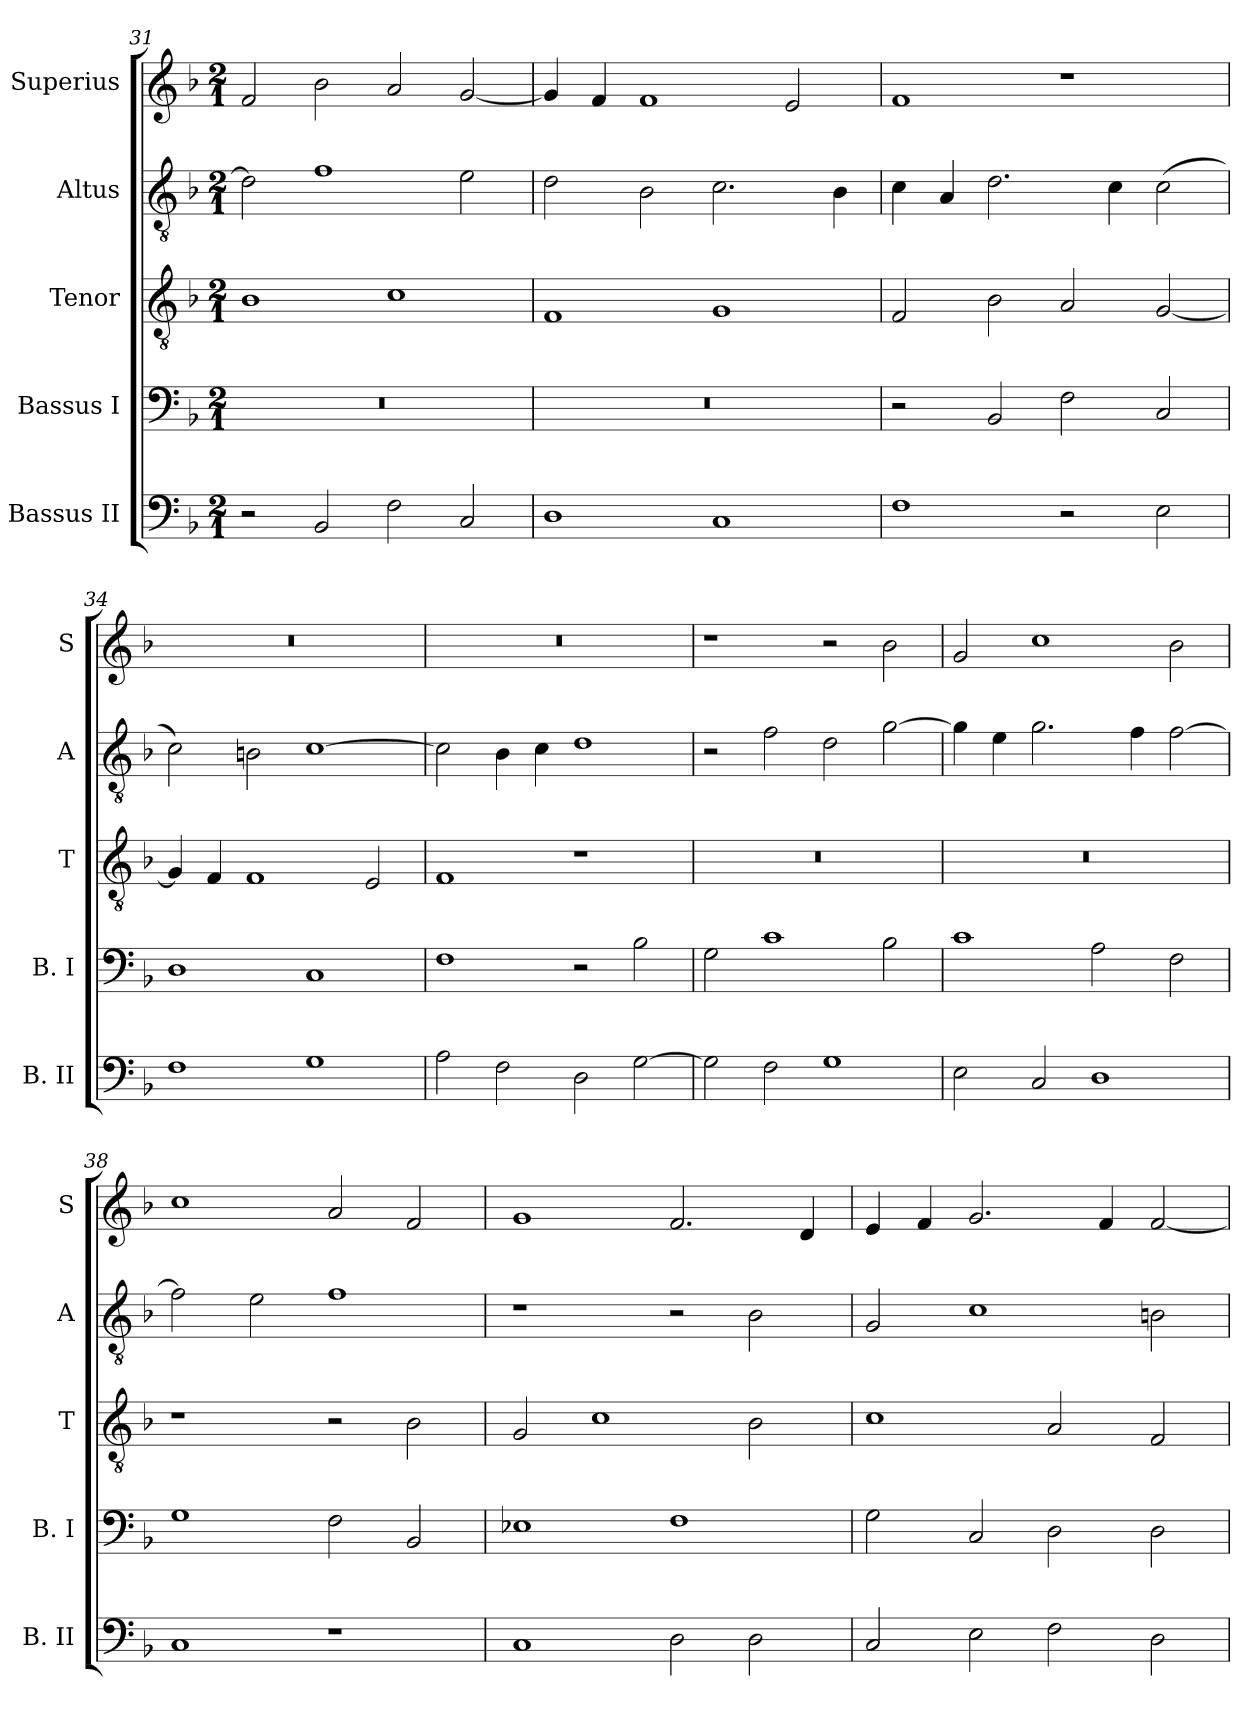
**kern	**kern	**kern	**kern	**kern
*part5	*part4	*part3	*part2	*part1
*staff5	*staff4	*staff3	*staff2	*staff1
*I"Bassus II	*I"Bassus I	*I"Tenor	*I"Altus	*I"Superius
*I'B. II	*I'B. I	*I'T	*I'A	*I'S
*clefF4	*clefF4	*clefGv2	*clefGv2	*clefG2
*k[b-]	*k[b-]	*k[b-]	*k[b-]	*k[b-]
*F:	*F:	*F:	*F:	*F:
*M2/1	*M2/1	*M2/1	*M2/1	*M2/1
=31	=31	=31	=31	=31
2r	0r	1B-	2d]	2f
2BB-	.	.	1f	2b-
2F	.	1c	.	2a
2C	.	.	2e	[2g
=32	=32	=32	=32	=32
1D	0r	1F	2d	4g]
.	.	.	.	4f
.	.	.	2B-	1f
1C	.	1G	2.c	.
.	.	.	.	2e
.	.	.	4B-	.
=33	=33	=33	=33	=33
1F	2r	2F	4c	1f
.	.	.	4A	.
.	2BB-	2B-	2.d	.
2r	2F	2A	.	1r
.	.	.	4c	.
2E	2C	[2G	(2c	.
=34	=34	=34	=34	=34
1F	1D	4G]	2c)	0r
.	.	4F	.	.
.	.	1F	2Bn	.
1G	1C	.	[1c	.
.	.	2E	.	.
=35	=35	=35	=35	=35
2A	1F	1F	2c]	0r
2F	.	.	4B-	.
.	.	.	4c	.
2D	2r	1r	1d	.
[2G	2B-	.	.	.
=36	=36	=36	=36	=36
2G]	2G	0r	2r	1r
2F	1c	.	2f	.
1G	.	.	2d	2r
.	2B-	.	[2g	2b-
=37	=37	=37	=37	=37
2E	1c	0r	4g]	2g
.	.	.	4e	.
2C	.	.	2.g	1cc
1D	2A	.	.	.
.	.	.	4f	.
.	2F	.	[2f	2b-
=38	=38	=38	=38	=38
1C	1G	1r	2f]	1cc
.	.	.	2e	.
1r	2F	2r	1f	2a
.	2BB-	2B-	.	2f
=39	=39	=39	=39	=39
1C	1E-X	2G	1r	1g
.	.	1c	.	.
2D	1F	.	2r	2.f
2D	.	2B-	2B-	.
.	.	.	.	4d
=40	=40	=40	=40	=40
2C	2G	1c	2G	4e
.	.	.	.	4f
2E	2C	.	1c	2.g
2F	2D	2A	.	.
.	.	.	.	4f
2D	2D	2F	2Bn	[2f
=	=	=	=	=
*-	*-	*-	*-	*-
